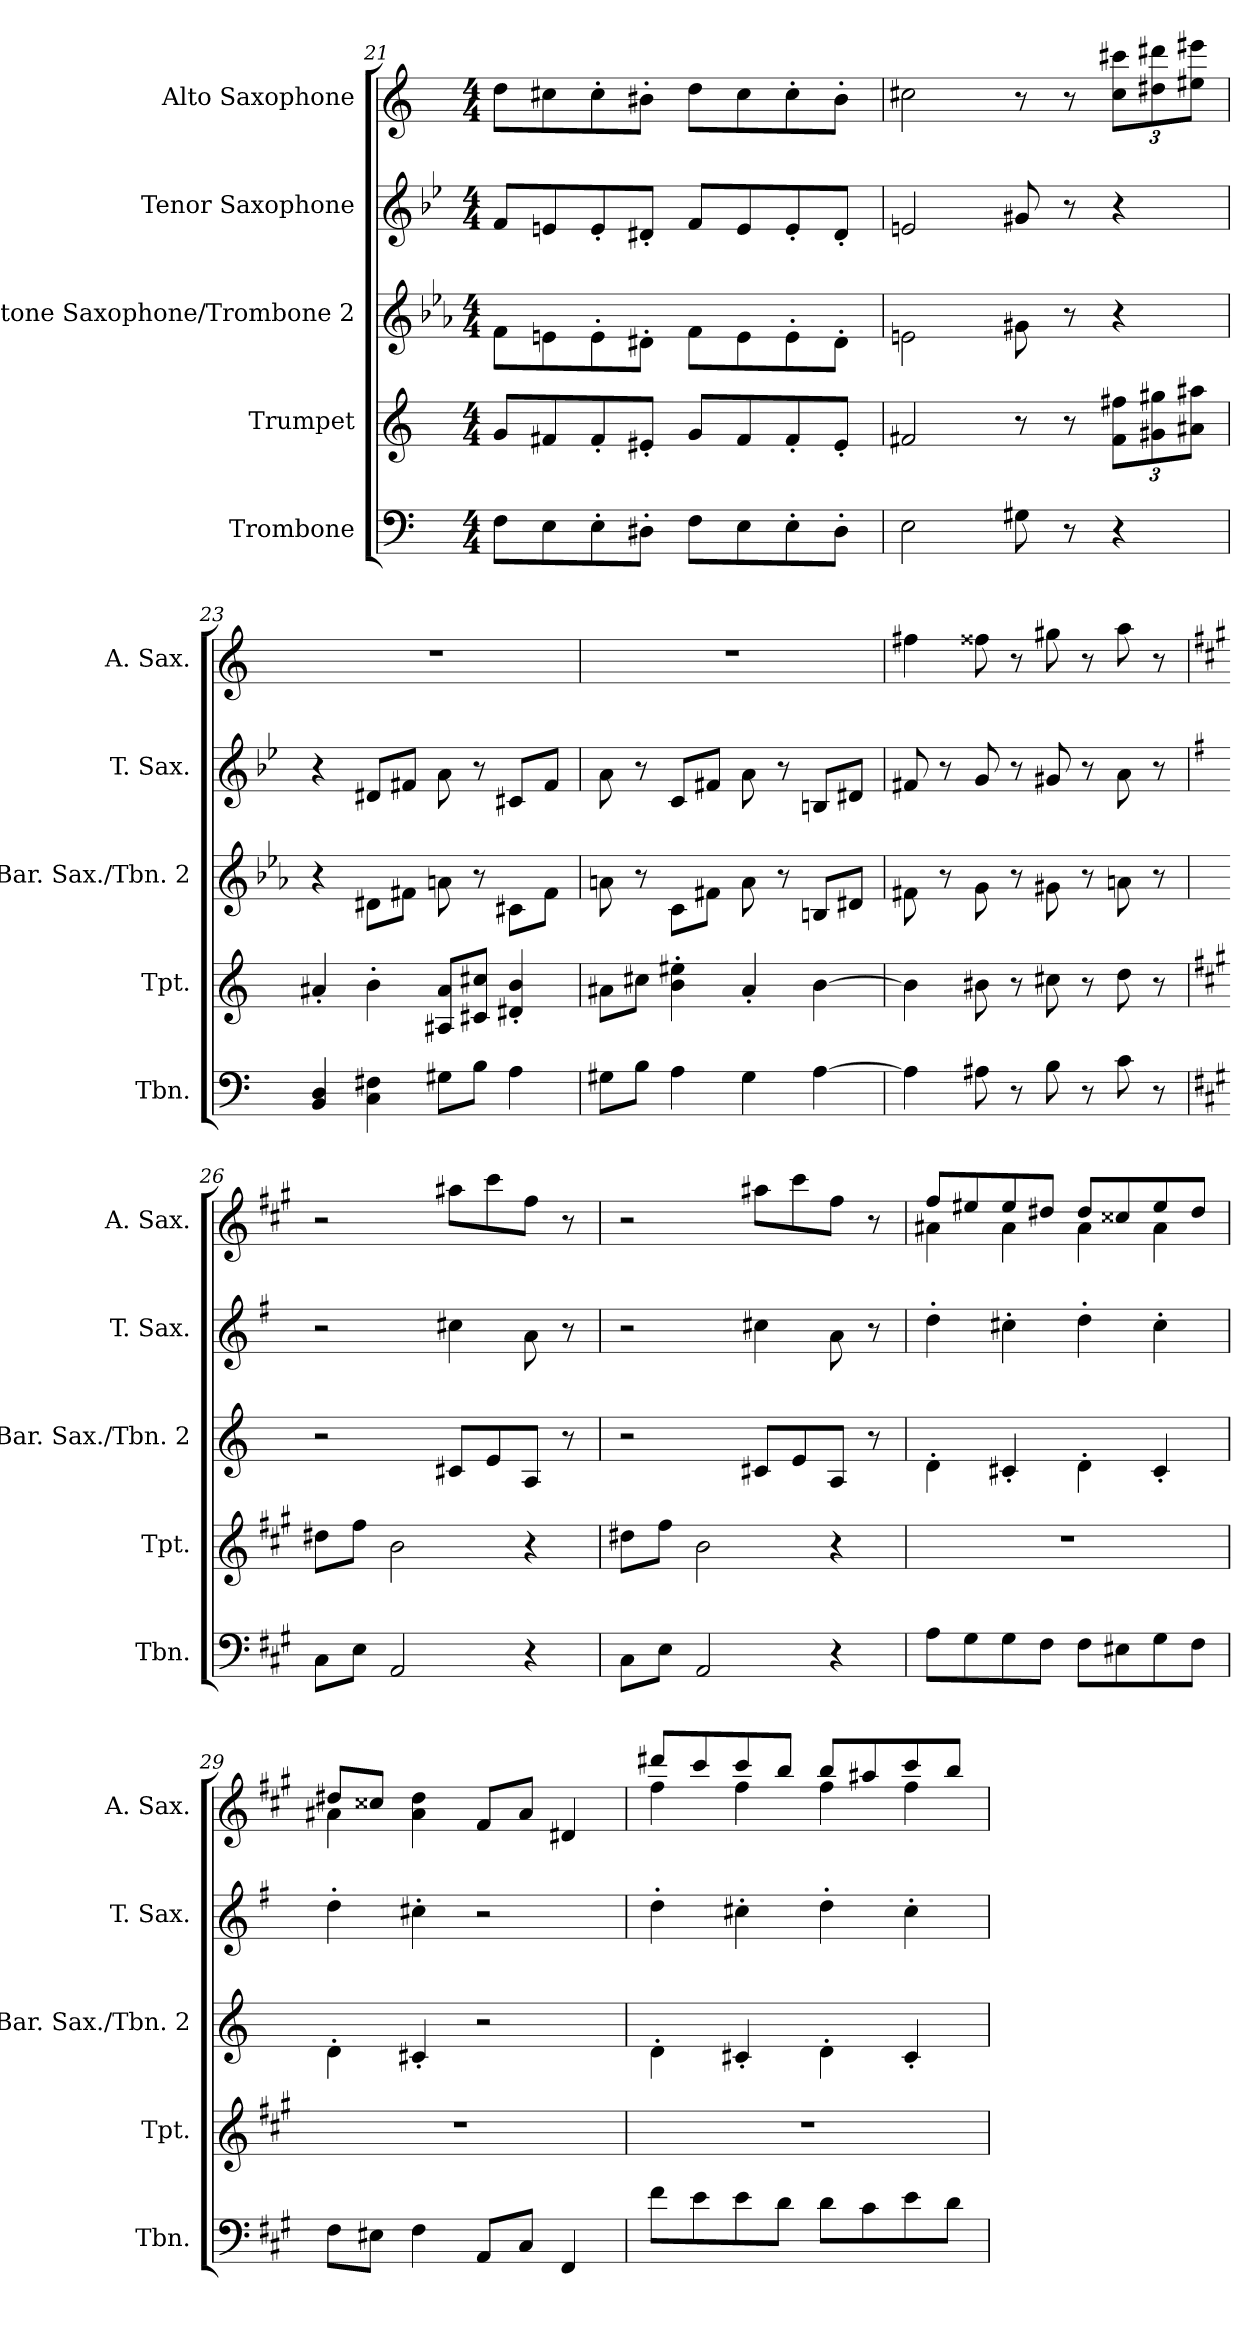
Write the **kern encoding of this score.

**kern	**kern	**kern	**kern	**kern
*part5	*part4	*part3	*part2	*part1
*staff5	*staff4	*staff3	*staff2	*staff1
*I"Trombone	*I"Trumpet	*I"Baritone Saxophone/Trombone 2	*I"Tenor Saxophone	*I"Alto Saxophone
*I'Tbn.	*I'Tpt.	*I'Bar. Sax./Tbn. 2	*I'T. Sax.	*I'A. Sax.
*clefF4	*clefG2	*clefG2	*clefG2	*clefG2
*	*ITrd1c2	*ITrd12c21	*ITrd8c14	*ITrd5c9
*k[]	*k[b-e-]	*k[b-e-a-]	*k[b-e-]	*k[b-e-a-]
*M4/4	*M4/4	*M4/4	*M4/4	*M4/4
=21	=21	=21	=21	=21
8F\L	8f/L	8F\L	8F/L	8f\L
8E\	8en/	8En\	8En/	8en\
8E'\	8e'/	8E'\	8E'/	8e'\
8D#X'\J	8d#X'/J	8D#X'\J	8D#X'/J	8d#X'\J
8F\L	8f/L	8F\L	8F/L	8f\L
8E\	8e/	8E\	8E/	8e\
8E'\	8e'/	8E'\	8E'/	8e'\
8D#'\J	8d#'/J	8D#'\J	8D#'/J	8d#'\J
!!LO:LB:g=z
=22	=22	=22	=22	=22
2E\	2en/	2En\	2En/	2en\
8G#X\	8r	8G#X\	8G#X/	8r
8r	8r	8r	8r	8r
*	*Xbrackettup	*	*	*Xbrackettup
4r	12e\ 12een\L	4r	4r	12e\ 12een\L
.	12f#X\ 12ff#X\	.	.	12f#X\ 12ff#X\
.	12g#X\ 12gg#X\J	.	.	12g#X\ 12gg#X\J
=23	=23	=23	=23	=23
4BB/ 4D/	4g#X'/	4r	4r	1r
4C\ 4F#X\	4a'\	8D#X\L	8D#X/L	.
.	.	8F#X\J	8F#X/J	.
8G#X\L	8G#X/ 8g#/L	8An\	8A\	.
8B\J	8Bn/ 8bn/J	8r	8r	.
4A\	4c#X/' 4a/'	8C#X\L	8C#X/L	.
.	.	8F#\J	8F#/J	.
=24	=24	=24	=24	=24
8G#X\L	8g#X\L	8An\	8A\	1r
8B\J	8bn\J	8r	8r	.
4A\	4a\' 4dd#X\'	8C\L	8C/L	.
.	.	8F#X\J	8F#X/J	.
4G#\	4g#'/	8A\	8A\	.
.	.	8r	8r	.
[4A\	[4a\	8BBn/L	8BBn/L	.
.	.	8D#X/J	8D#X/J	.
!!LO:PB:g=z
=25	=25	=25	=25	=25
4A\]	4a\]	8F#X\	8F#X/	4an\
.	.	8r	8r	.
8A#X\	8a#X\	8G\	8G/	8a#X\
8r	8r	8r	8r	8r
8B\	8bn\	8G#X\	8G#X/	8bn\
8r	8r	8r	8r	8r
8c\	8cc\	8An\	8A\	8cc\
8r	8r	8r	8r	8r
=26	=26	=26	=26	=26
*k[f#c#g#]	*k[f#]	*k[]	*k[f#]	*k[]
8C#\L	8cc#X\L	2r	2r	2r
8E\J	8ee\J	.	.	.
2AA/	2a\	.	.	.
.	.	8C#X/L	4c#X\	8cc#X\L
.	.	8E/	.	8ee\
4r	4r	8AA/J	8A\	8a\J
.	.	8r	8r	8r
=27	=27	=27	=27	=27
8C#\L	8cc#X\L	2r	2r	2r
8E\J	8ee\J	.	.	.
2AA/	2a\	.	.	.
.	.	8C#X/L	4c#X\	8cc#X\L
.	.	8E/	.	8ee\
4r	4r	8AA/J	8A\	8a\J
.	.	8r	8r	8r
=28	=28	=28	=28	=28
*	*	*	*	*^
8A\L	1r	4D'\	4d'\	8a/L	4c#X\
8G#\	.	.	.	8g#X/	.
8G#\	.	4C#X'/	4c#X'\	8g#/	4c#\
8F#\J	.	.	.	8f#X/J	.
8F#\L	.	4D'\	4d'\	8f#/L	4c#\
8E#X\	.	.	.	8e#X/	.
8G#\	.	4C#'/	4c#'\	8g#/	4c#\
8F#\J	.	.	.	8f#/J	.
!!LO:LB:g=z	!!
=29	=29	=29	=29	=29	=29
8F#\L	1r	4D'\	4d'\	8f#X/L	4c#X\
8E#X\J	.	.	.	8e#X/J	.
4F#\	.	4C#X'/	4c#X'\	4c#\ 4f#\	2.ryy
8AA/L	.	2r	2r	8A/L	.
8C#/J	.	.	.	8c#/J	.
4FF#/	.	.	.	4F#X/	.
=30	=30	=30	=30	=30	=30
8f#\L	1r	4D'\	4d'\	8ff#X/L	4a\
8e\	.	.	.	8ee/	.
8e\	.	4C#X'/	4c#X'\	8ee/	4a\
8d\J	.	.	.	8dd/J	.
8d\L	.	4D'\	4d'\	8dd/L	4a\
8c#\	.	.	.	8cc#X/	.
8e\	.	4C#'/	4c#'\	8ee/	4a\
8d\J	.	.	.	8dd/J	.
*	*	*	*	*v	*v
=	=	=	=	=
*-	*-	*-	*-	*-
